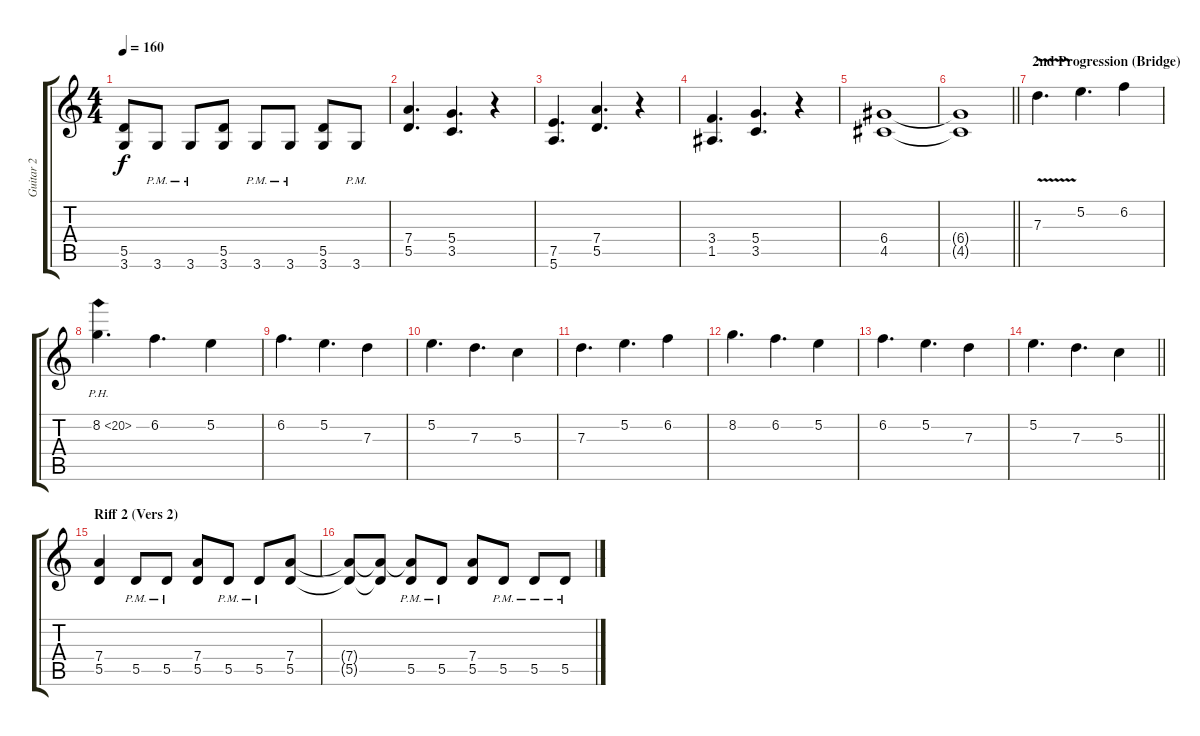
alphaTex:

\track ("Guitar 2" "Guitar 2") {instrument distortionguitar}
\staff {score tabs}
\tuning (E4 B3 G3 D3 A2 E2) {hide}
\ts (4 4)
\tempo 160
\clef g2
\ks c
(5.5 3.6).8{dy f} 3.6{pm}.8 3.6{pm}.8 (5.5 3.6).8 3.6{pm}.8 3.6{pm}.8 (5.5 3.6).8 3.6{pm}.8 |
(7.4 5.5).4{d} (5.4 3.5).4{d} r.4 |
(7.5 5.6).4{d} (7.4 5.5).4{d} r.4 |
(3.4 1.5).4{d} (5.4 3.5).4{d} r.4 |
(6.4 4.5).1 |
\barLineRight lightlight
(6.4{t} 4.5{t}).1 |
\section ("" "2nd Progression (Bridge)")
7.3{v}.4{d} 5.2.4{d} 6.2.4 |
8.2{ph 12}.4{d} 6.2.4{d} 5.2.4 |
6.2.4{d} 5.2.4{d} 7.3.4 |
5.2.4{d} 7.3.4{d} 5.3.4 |
7.3.4{d} 5.2.4{d} 6.2.4 |
8.2.4{d} 6.2.4{d} 5.2.4 |
6.2.4{d} 5.2.4{d} 7.3.4 |
\barLineRight lightlight
5.2.4{d} 7.3.4{d} 5.3.4 |
\section ("" "Riff 2 (Vers 2)")
(7.4 5.5).4 5.5{pm}.8 5.5{pm}.8 (7.4 5.5).8 5.5{pm}.8 5.5{pm}.8 (7.4 5.5).8 |
(7.4{t} 5.5{t}).8 (7.4{t} 5.5{t}).8 (7.4{t} 5.5{pm}).8 5.5{pm}.8 (7.4 5.5).8 5.5{pm}.8 5.5{pm}.8 5.5{pm}.8
